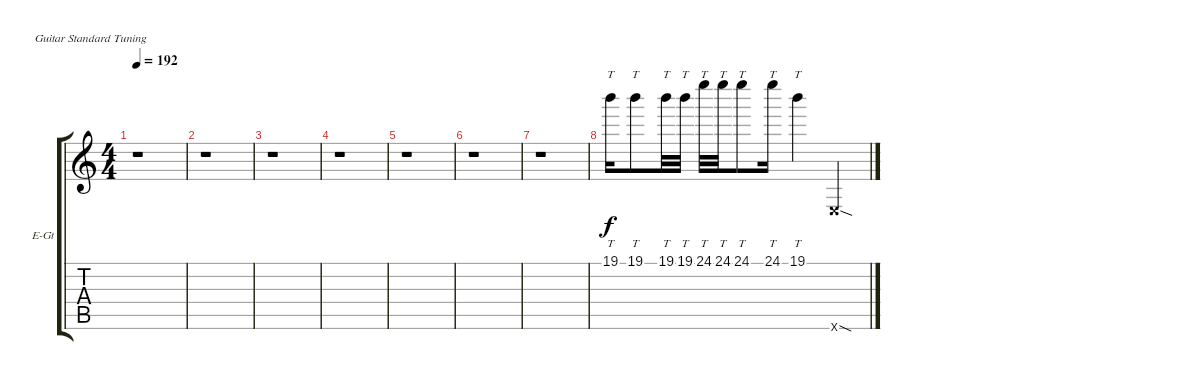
\bracketExtendMode groupsimilarinstruments
\firstSystemTrackNameOrientation horizontal
\otherSystemsTrackNameOrientation horizontal
\track ("Kirk Hammet (Solo)" "E-Gt") {instrument distortionguitar}
\staff {score tabs}
\tuning (E4 B3 G3 D3 A2 E2)
\ts (4 4)
\tempo 192
\clef g2
\ks c
r.1{dy f} |
r.1 |
r.1 |
r.1 |
r.1 |
r.1 |
r.1 |
19.1.16{tt} 19.1.8{tt} 19.1.32{tt} 19.1.32{tt} 24.1.32{tt} 24.1.32{tt} 24.1.8{tt} 24.1.16{tt} 19.1.4{tt} 0.6{sod x}.4
